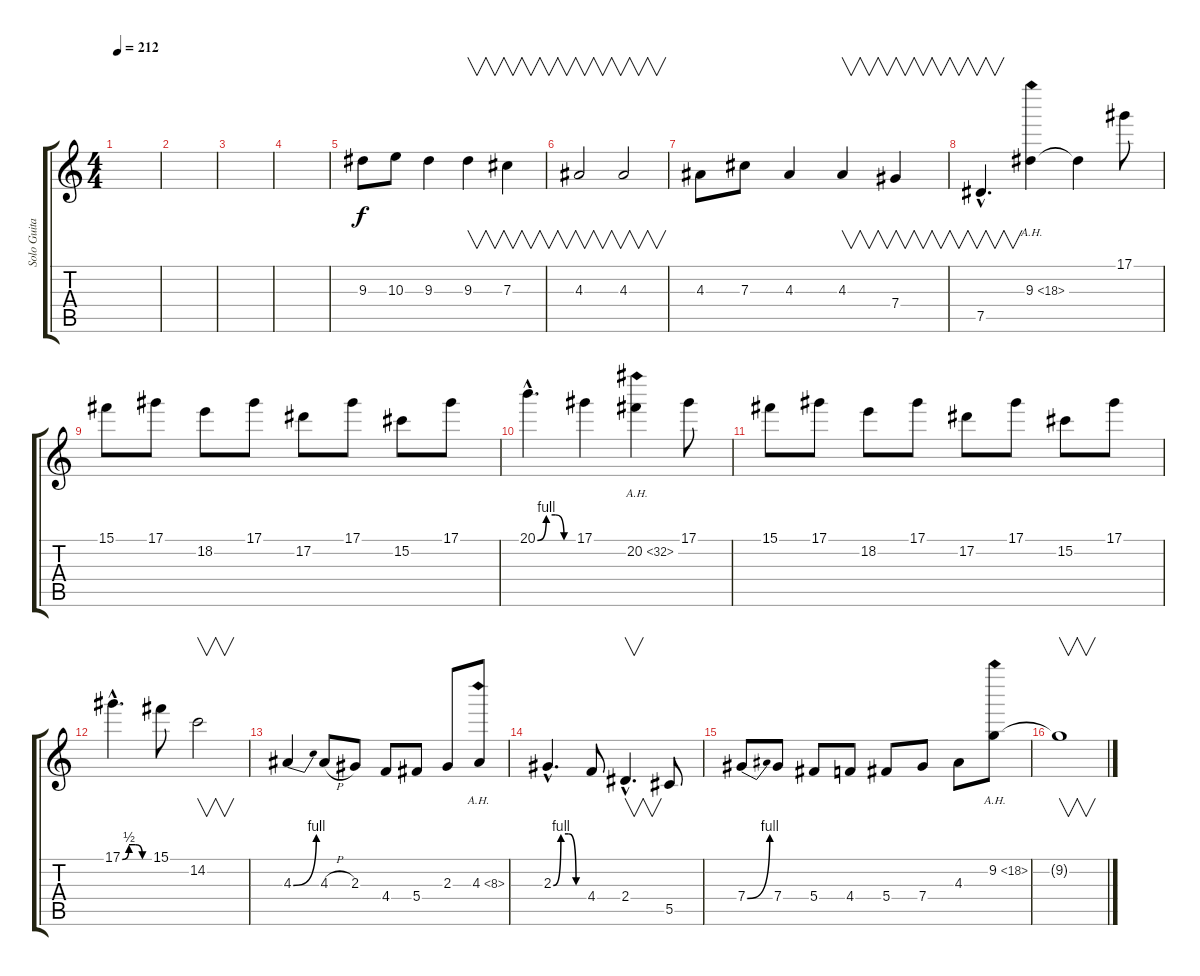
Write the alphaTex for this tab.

\track ("Solo Guitar" "Solo Guita") {instrument distortionguitar}
\staff {score tabs}
\tuning (Eb4 Bb3 Gb3 Db3 Ab2 Eb2) {hide}
\ts (4 4)
\tempo 212
\clef g2
\ks c
|
|
|
|
9.3.8 10.3.8 9.3.4 9.3.4{v} 7.3.4{v} |
4.3.2{v} 4.3.2{v} |
4.3.8 7.3.8 4.3.4 4.3.4{v} 7.4.4{v} |
7.5{hac}.4{v d} 9.3{ah 9}.4 9.3{t}.4 17.1.8 |
15.1.8 17.1.8 18.2.8 17.1.8 17.2.8 17.1.8 15.2.8 17.1.8 |
20.1{be (custom 0 0 15 4 30 4 45 0 60 0) hac}.4{d} 17.1.4 20.2{ah 12}.4 17.1.8 |
15.1.8 17.1.8 18.2.8 17.1.8 17.2.8 17.1.8 15.2.8 17.1.8 |
17.1{be (custom 0 0 15 2 30 2 45 0 60 0) hac}.4{d} 15.1.8 14.2.2{v} |
4.3{be (bend 0 0 60 4)}.4 4.3{h}.8 2.3.8 4.4.8 5.4.8 2.3.8 4.3{ah 4}.8 |
2.3{be (custom 0 0 15 4 30 4 45 0 60 0) hac}.4{d} 4.4.8 2.4{hac}.4{v d} 5.5.8 |
7.4{be (bend 0 0 60 4)}.8 7.4.8 5.4.8 4.4.8 5.4.8 7.4.8 4.3.8 9.2{ah 9}.8 |
9.2{t}.1{v}
